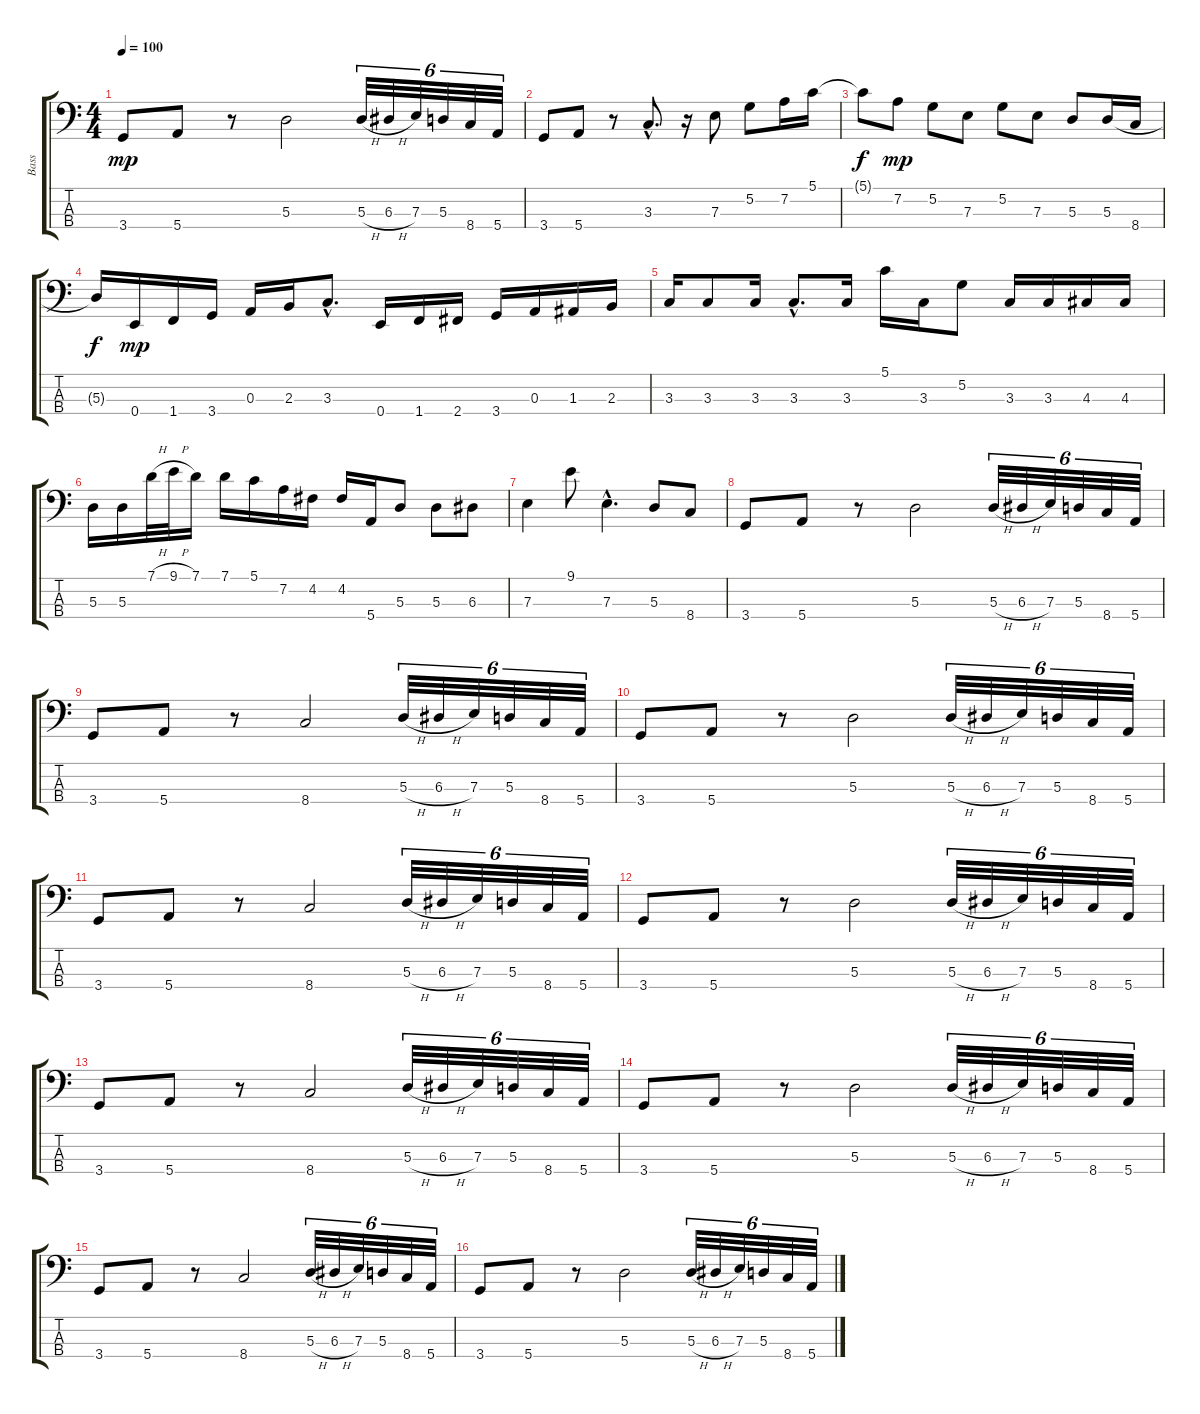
\track ("Bass" "Bass") {instrument electricbassfinger}
\staff {score tabs}
\tuning (G2 D2 A1 E1) {hide}
\ts (4 4)
\tempo 100
\clef f4
\ks c
3.4.8{dy mp} 5.4.8 r.8 5.3.2 5.3{h}.32{tu (6 4)} 6.3{h}.32{tu (6 4)} 7.3.32{tu (6 4)} 5.3.32{tu (6 4)} 8.4.32{tu (6 4)} 5.4.32{tu (6 4)} |
3.4.8 5.4.8 r.8 3.3{hac}.8{d} r.16 7.3.8 5.2.8 7.2.16 5.1.16 |
5.1{t}.8{dy f} 7.2.8{dy mp} 5.2.8 7.3.8 5.2.8 7.3.8 5.3.8 5.3.16 8.4.16 |
5.3{t}.16{dy f} 0.4.16{dy mp} 1.4.16 3.4.16 0.3.16 2.3.16 3.3{hac}.8{d} 0.4.16 1.4.16 2.4.16 3.4.16 0.3.16 1.3.16 2.3.16 |
3.3.16 3.3.8 3.3.16 3.3{hac}.8{d} 3.3.16 5.1.16 3.3.16 5.2.8 3.3.16 3.3.16 4.3.16 4.3.16 |
5.3.16 5.3.16 7.1{h}.32 9.1{h}.32 7.1.16 7.1.16 5.1.16 7.2.16 4.2.16 4.2.16 5.4.16 5.3.8 5.3.8 6.3.8 |
7.3.4 9.1.8 7.3{hac}.4{d} 5.3.8 8.4.8 |
3.4.8 5.4.8 r.8 5.3.2 5.3{h}.32{tu (6 4)} 6.3{h}.32{tu (6 4)} 7.3.32{tu (6 4)} 5.3.32{tu (6 4)} 8.4.32{tu (6 4)} 5.4.32{tu (6 4)} |
3.4.8 5.4.8 r.8 8.4.2 5.3{h}.32{tu (6 4)} 6.3{h}.32{tu (6 4)} 7.3.32{tu (6 4)} 5.3.32{tu (6 4)} 8.4.32{tu (6 4)} 5.4.32{tu (6 4)} |
3.4.8 5.4.8 r.8 5.3.2 5.3{h}.32{tu (6 4)} 6.3{h}.32{tu (6 4)} 7.3.32{tu (6 4)} 5.3.32{tu (6 4)} 8.4.32{tu (6 4)} 5.4.32{tu (6 4)} |
3.4.8 5.4.8 r.8 8.4.2 5.3{h}.32{tu (6 4)} 6.3{h}.32{tu (6 4)} 7.3.32{tu (6 4)} 5.3.32{tu (6 4)} 8.4.32{tu (6 4)} 5.4.32{tu (6 4)} |
3.4.8 5.4.8 r.8 5.3.2 5.3{h}.32{tu (6 4)} 6.3{h}.32{tu (6 4)} 7.3.32{tu (6 4)} 5.3.32{tu (6 4)} 8.4.32{tu (6 4)} 5.4.32{tu (6 4)} |
3.4.8 5.4.8 r.8 8.4.2 5.3{h}.32{tu (6 4)} 6.3{h}.32{tu (6 4)} 7.3.32{tu (6 4)} 5.3.32{tu (6 4)} 8.4.32{tu (6 4)} 5.4.32{tu (6 4)} |
3.4.8 5.4.8 r.8 5.3.2 5.3{h}.32{tu (6 4)} 6.3{h}.32{tu (6 4)} 7.3.32{tu (6 4)} 5.3.32{tu (6 4)} 8.4.32{tu (6 4)} 5.4.32{tu (6 4)} |
3.4.8 5.4.8 r.8 8.4.2 5.3{h}.32{tu (6 4)} 6.3{h}.32{tu (6 4)} 7.3.32{tu (6 4)} 5.3.32{tu (6 4)} 8.4.32{tu (6 4)} 5.4.32{tu (6 4)} |
3.4.8 5.4.8 r.8 5.3.2 5.3{h}.32{tu (6 4)} 6.3{h}.32{tu (6 4)} 7.3.32{tu (6 4)} 5.3.32{tu (6 4)} 8.4.32{tu (6 4)} 5.4.32{tu (6 4)}
